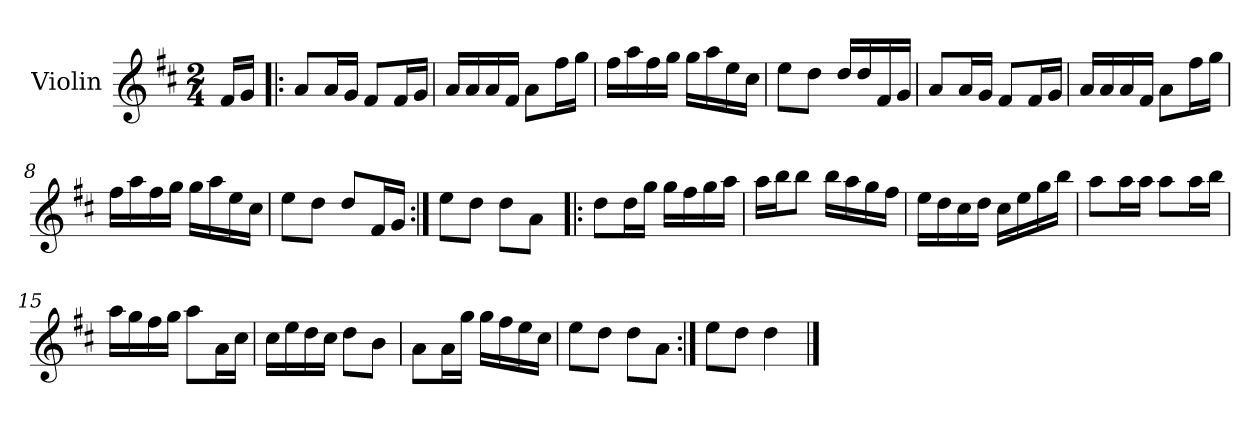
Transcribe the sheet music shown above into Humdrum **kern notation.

**kern
*part1
*staff1
*I"Violin
*I'Vln.
*clefG2
*k[f#c#]
*M2/4
=1
16f#/LL
16g/JJ
=2!|:
8a/L
16a/L
16g/JJ
8f#/L
16f#/L
16g/JJ
=3
16a/LL
16a/
16a/
16f#/JJ
8a\L
16ff#\L
16gg\JJ
=4
16ff#\LL
16aa\
16ff#\
16gg\JJ
16gg\LL
16aa\
16ee\
16cc#\JJ
=5
8ee\L
8dd\J
16dd/LL
16dd/
16f#/
16g/JJ
!!LO:LB:g=z
=6
8a/L
16a/L
16g/JJ
8f#/L
16f#/L
16g/JJ
=7
16a/LL
16a/
16a/
16f#/JJ
8a\L
16ff#\L
16gg\JJ
=8
16ff#\LL
16aa\
16ff#\
16gg\JJ
16gg\LL
16aa\
16ee\
16cc#\JJ
=9
8ee\L
8dd\J
8dd/L
16f#/L
16g/JJ
=10:|!
8ee\L
8dd\J
8dd\L
8a\J
!!LO:LB:g=z
=11!|:
8dd\L
16dd\L
16gg\JJ
16gg\LL
16ff#\
16gg\
16aa\JJ
=12
16aa\LL
16bb\J
8bb\J
16bb\LL
16aa\
16gg\
16ff#\JJ
=13
16ee\LL
16dd\
16cc#\
16dd\JJ
16cc#\LL
16ee\
16gg\
16bb\JJ
=14
8aa\L
16aa\L
16aa\JJ
8aa\L
16aa\L
16bb\JJ
!!LO:LB:g=z
=15
16aa\LL
16gg\
16ff#\
16gg\JJ
8aa\L
16a\L
16cc#\JJ
=16
16cc#\LL
16ee\
16dd\
16cc#\JJ
8dd\L
8b\J
=17
8a\L
16a\L
16gg\JJ
16gg\LL
16ff#\
16ee\
16cc#\JJ
=18
8ee\L
8dd\J
8dd\L
8a\J
=19:|!
8ee\L
8dd\J
4dd\
==
*-
